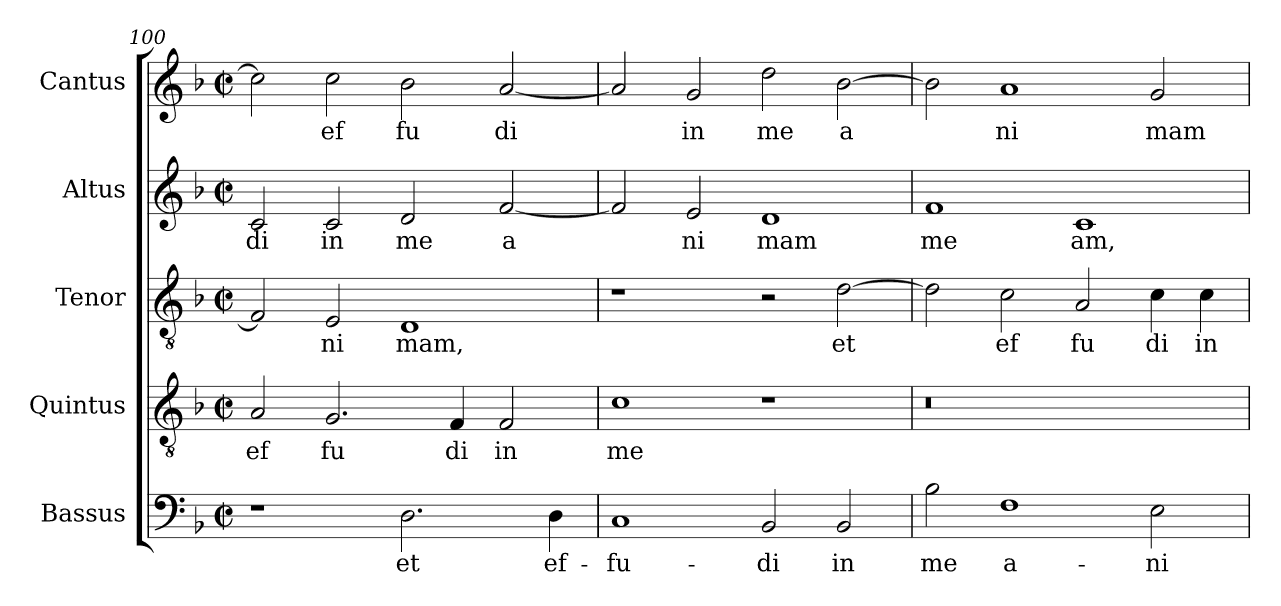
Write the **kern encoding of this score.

**kern	**text	**kern	**text	**kern	**text	**kern	**text	**kern	**text
*part5	*part5	*part4	*part4	*part3	*part3	*part2	*part2	*part1	*part1
*staff5	*staff5	*staff4	*staff4	*staff3	*staff3	*staff2	*staff2	*staff1	*staff1
*I"Bassus	*	*I"Quintus	*	*I"Tenor	*	*I"Altus	*	*I"Cantus	*
*clefF4	*	*clefGv2	*	*clefGv2	*	*clefG2	*	*clefG2	*
*k[b-]	*	*k[b-]	*	*k[b-]	*	*k[b-]	*	*k[b-]	*
*F:	*	*F:	*	*F:	*	*F:	*	*F:	*
*M2/2	*	*M2/2	*	*M2/2	*	*M2/2	*	*M2/2	*
*met(c|)	*	*met(c|)	*	*met(c|)	*	*met(c|)	*	*met(c|)	*
=100	=100	=100	=100	=100	=100	=100	=100	=100	=100
!	!	!	!LO:LY:b:cj	!	!	!	!LO:LY:b:cj	!	!
1r	.	2A/	ef	2F/]	.	2c/	di	2cc\]	.
!	!	!	!LO:LY:b:cj	!	!LO:LY:b:cj	!	!LO:LY:b:cj	!	!LO:LY:b:cj
.	.	2.G/	fu	2E/	ni	2c/	in	2cc\	ef
!	!LO:LY:b:cj	!	!	!	!LO:LY:b:cj	!	!LO:LY:b:cj	!	!LO:LY:b:cj
2.D\	et	.	.	1D	mam,	2d/	me	2b-\	fu
!	!	!	!LO:LY:b:cj	!	!	!	!	!	!
.	.	4F/	di	.	.	.	.	.	.
!	!	!	!LO:LY:b:cj	!	!	!	!LO:LY:b:cj	!	!LO:LY:b:cj
.	.	2F/	in	.	.	[<2f/	a	[<2a/	di
!	!LO:LY:b:cj	!	!	!	!	!	!	!	!
4D\	ef-	.	.	.	.	.	.	.	.
=101	=101	=101	=101	=101	=101	=101	=101	=101	=101
!	!LO:LY:b:cj	!	!LO:LY:b:cj	!	!	!	!	!	!
1C	-fu-	1c	me	1r	.	2f/]	.	2a/]	.
!	!	!	!	!	!	!	!LO:LY:b:cj	!	!LO:LY:b:cj
.	.	.	.	.	.	2e/	ni	2g/	in
!	!LO:LY:b:cj	!	!	!	!	!	!LO:LY:b:cj	!	!LO:LY:b:cj
2BB-/	-di	1r	.	2r	.	1d	mam	2dd\	me
!	!LO:LY:b:cj	!	!	!	!LO:LY:b:cj	!	!	!	!LO:LY:b:cj
2BB-/	in	.	.	[>2d\	et	.	.	[>2b-\	a
=102	=102	=102	=102	=102	=102	=102	=102	=102	=102
!	!LO:LY:b:cj	!	!	!	!	!	!LO:LY:b:cj	!	!
2B-\	me	0r	.	2d\]	.	1f	me	2b-\]	.
!	!LO:LY:b:cj	!	!	!	!LO:LY:b:cj	!	!	!	!LO:LY:b:cj
1F	a-	.	.	2c\	ef	.	.	1a	ni
!	!	!	!	!	!LO:LY:b:cj	!	!LO:LY:b:cj	!	!
.	.	.	.	2A/	fu	1c	am,	.	.
!	!LO:LY:b:cj	!	!	!	!LO:LY:b:cj	!	!	!	!LO:LY:b:cj
2E\	-ni-	.	.	4c\	di	.	.	2g/	mam
!	!	!	!	!	!LO:LY:b:cj	!	!	!	!
.	.	.	.	4c\	in	.	.	.	.
=	=	=	=	=	=	=	=	=	=
*-	*-	*-	*-	*-	*-	*-	*-	*-	*-
